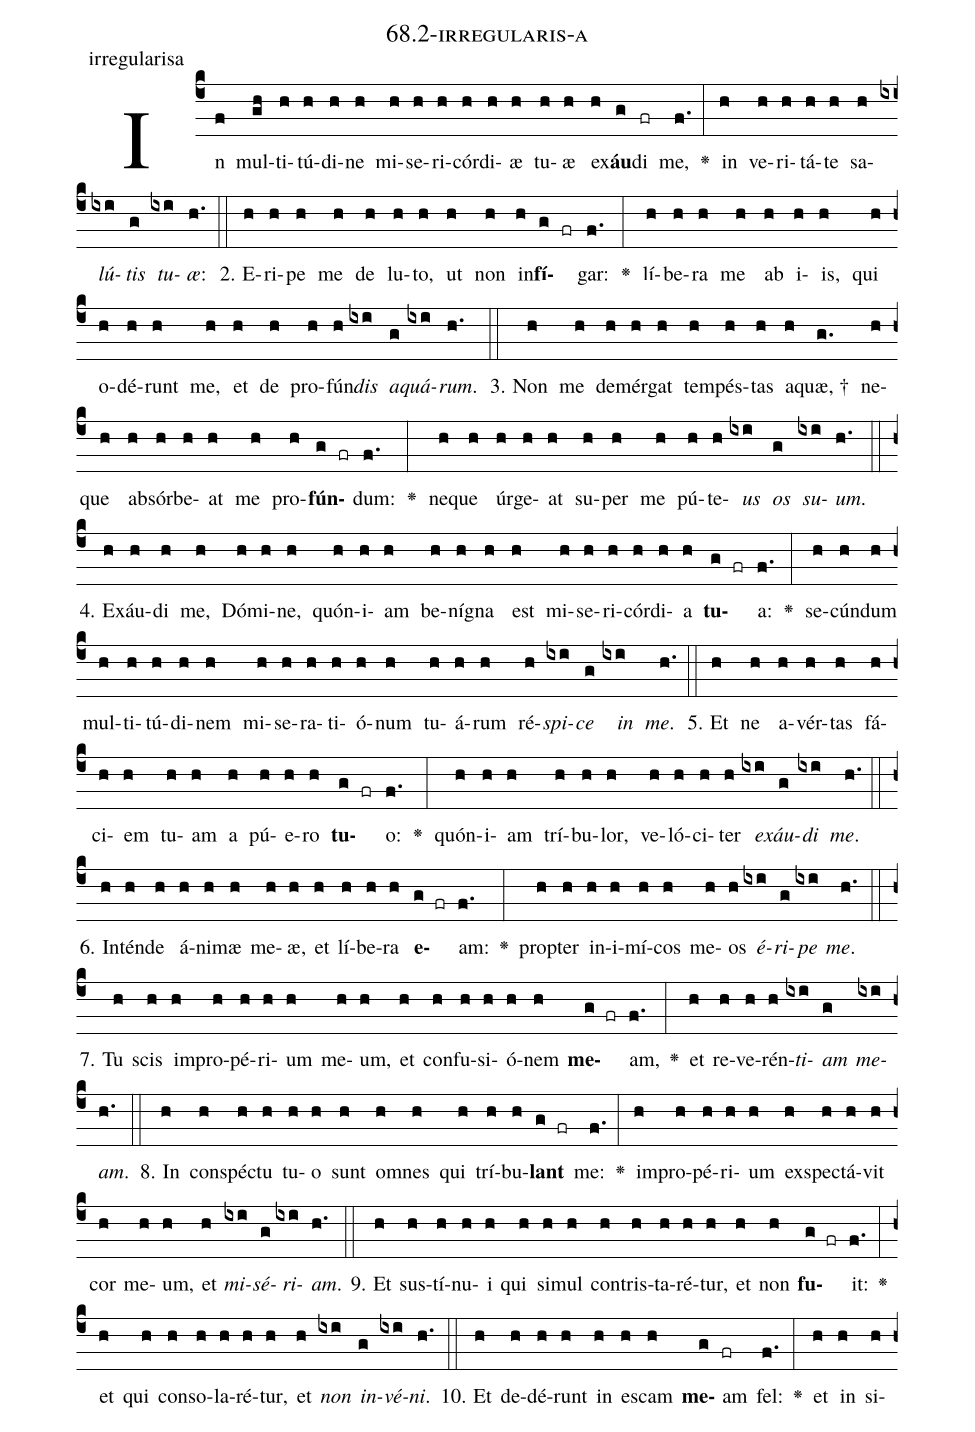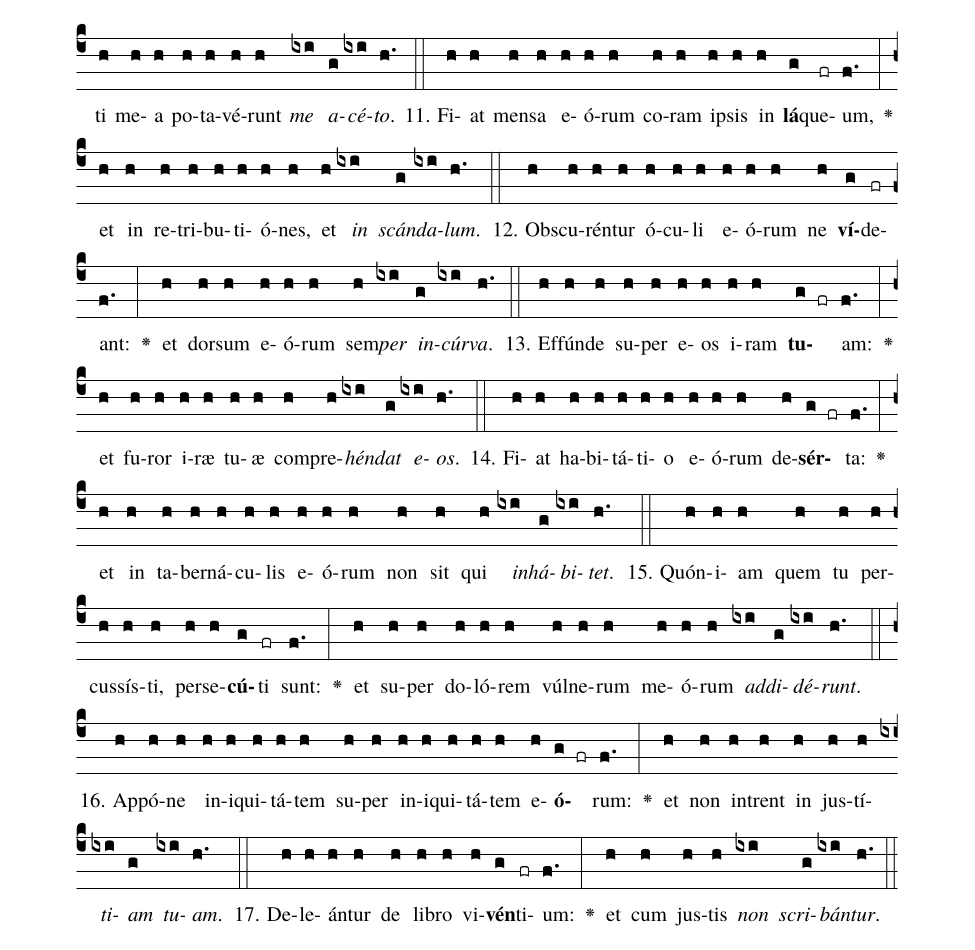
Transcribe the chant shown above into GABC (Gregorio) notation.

name: 68.2-irregularis-a;
annotation: irregularisa;
%%
(c4)In(f) mul(gh)ti(h)tú(h)di(h)ne(h) mi(h)se(h)ri(h)cór(h)di(h)æ(h) tu(h)æ(h) ex(h)<b>áu</b>(g)di(fr) me,(f.) <v>\greheightstar</v>(:) in(h) ve(h)ri(h)tá(h)te(h) sa(h)<i>lú</i>(ixi)<i>tis</i>(g) <i>tu</i>(ixi)<i>æ</i>:(h.) (::)
2. E(h)ri(h)pe(h) me(h) de(h) lu(h)to,(h) ut(h) non(h) in(h)<b>fí</b>(g fr)gar:(f.) <v>\greheightstar</v>(:) lí(h)be(h)ra(h) me(h) ab(h) i(h)is,(h) qui(h) o(h)dé(h)runt(h) me,(h) et(h) de(h) pro(h)fún(h)<i>dis</i>(ixi) <i>a</i>(g)<i>quá</i>(ixi)<i>rum</i>.(h.) (::)
3. Non(h) me(h) de(h)mér(h)gat(h) tem(h)pés(h)tas(h) a(h)quæ, †(g.) ne(h)que(h) ab(h)sór(h)be(h)at(h) me(h) pro(h)<b>fún</b>(g fr)dum:(f.) <v>\greheightstar</v>(:) ne(h)que(h) úr(h)ge(h)at(h) su(h)per(h) me(h) pú(h)te(h)<i>us</i>(ixi) <i>os</i>(g) <i>su</i>(ixi)<i>um</i>.(h.) (::)
4. Ex(h)áu(h)di(h) me,(h) Dó(h)mi(h)ne,(h) quón(h)i(h)am(h) be(h)ní(h)gna(h) est(h) mi(h)se(h)ri(h)cór(h)di(h)a(h) <b>tu</b>(g fr)a:(f.) <v>\greheightstar</v>(:) se(h)cún(h)dum(h) mul(h)ti(h)tú(h)di(h)nem(h) mi(h)se(h)ra(h)ti(h)ó(h)num(h) tu(h)á(h)rum(h) ré(h)<i>spi</i>(ixi)<i>ce</i>(g) <i>in</i>(ixi) <i>me</i>.(h.) (::)
5. Et(h) ne(h) a(h)vér(h)tas(h) fá(h)ci(h)em(h) tu(h)am(h) a(h) pú(h)e(h)ro(h) <b>tu</b>(g fr)o:(f.) <v>\greheightstar</v>(:) quón(h)i(h)am(h) trí(h)bu(h)lor,(h) ve(h)ló(h)ci(h)ter(h) <i>ex</i>(ixi)<i>áu</i>(g)<i>di</i>(ixi) <i>me</i>.(h.) (::)
6. In(h)tén(h)de(h) á(h)ni(h)mæ(h) me(h)æ,(h) et(h) lí(h)be(h)ra(h) <b>e</b>(g fr)am:(f.) <v>\greheightstar</v>(:) prop(h)ter(h) in(h)i(h)mí(h)cos(h) me(h)os(h) <i>é</i>(ixi)<i>ri</i>(g)<i>pe</i>(ixi) <i>me</i>.(h.) (::)
7. Tu(h) scis(h) im(h)pro(h)pé(h)ri(h)um(h) me(h)um,(h) et(h) con(h)fu(h)si(h)ó(h)nem(h) <b>me</b>(g fr)am,(f.) <v>\greheightstar</v>(:) et(h) re(h)ve(h)rén(h)<i>ti</i>(ixi)<i>am</i>(g) <i>me</i>(ixi)<i>am</i>.(h.) (::)
8. In(h) con(h)spéc(h)tu(h) tu(h)o(h) sunt(h) om(h)nes(h) qui(h) trí(h)bu(h)<b>lant</b>(g fr) me:(f.) <v>\greheightstar</v>(:) im(h)pro(h)pé(h)ri(h)um(h) ex(h)spec(h)tá(h)vit(h) cor(h) me(h)um,(h) et(h) <i>mi</i>(ixi)<i>sé</i>(g)<i>ri</i>(ixi)<i>am</i>.(h.) (::)
9. Et(h) sus(h)tí(h)nu(h)i(h) qui(h) si(h)mul(h) con(h)tris(h)ta(h)ré(h)tur,(h) et(h) non(h) <b>fu</b>(g fr)it:(f.) <v>\greheightstar</v>(:) et(h) qui(h) con(h)so(h)la(h)ré(h)tur,(h) et(h) <i>non</i>(ixi) <i>in</i>(g)<i>vé</i>(ixi)<i>ni</i>.(h.) (::)
10. Et(h) de(h)dé(h)runt(h) in(h) es(h)cam(h) <b>me</b>(g)am(fr) fel:(f.) <v>\greheightstar</v>(:) et(h) in(h) si(h)ti(h) me(h)a(h) po(h)ta(h)vé(h)runt(h) <i>me</i>(ixi) <i>a</i>(g)<i>cé</i>(ixi)<i>to</i>.(h.) (::)
11. Fi(h)at(h) men(h)sa(h) e(h)ó(h)rum(h) co(h)ram(h) ip(h)sis(h) in(h) <b>lá</b>(g)que(fr)um,(f.) <v>\greheightstar</v>(:) et(h) in(h) re(h)tri(h)bu(h)ti(h)ó(h)nes,(h) et(h) <i>in</i>(ixi) <i>scán</i>(g)<i>da</i>(ixi)<i>lum</i>.(h.) (::)
12. Obs(h)cu(h)rén(h)tur(h) ó(h)cu(h)li(h) e(h)ó(h)rum(h) ne(h) <b>ví</b>(g)de(fr)ant:(f.) <v>\greheightstar</v>(:) et(h) dor(h)sum(h) e(h)ó(h)rum(h) sem(h)<i>per</i>(ixi) <i>in</i>(g)<i>cúr</i>(ixi)<i>va</i>.(h.) (::)
13. Ef(h)fún(h)de(h) su(h)per(h) e(h)os(h) i(h)ram(h) <b>tu</b>(g fr)am:(f.) <v>\greheightstar</v>(:) et(h) fu(h)ror(h) i(h)ræ(h) tu(h)æ(h) com(h)pre(h)<i>hén</i>(ixi)<i>dat</i>(g) <i>e</i>(ixi)<i>os</i>.(h.) (::)
14. Fi(h)at(h) ha(h)bi(h)tá(h)ti(h)o(h) e(h)ó(h)rum(h) de(h)<b>sér</b>(g fr)ta:(f.) <v>\greheightstar</v>(:) et(h) in(h) ta(h)ber(h)ná(h)cu(h)lis(h) e(h)ó(h)rum(h) non(h) sit(h) qui(h) <i>in</i>(ixi)<i>há</i>(g)<i>bi</i>(ixi)<i>tet</i>.(h.) (::)
15. Quón(h)i(h)am(h) quem(h) tu(h) per(h)cus(h)sís(h)ti,(h) per(h)se(h)<b>cú</b>(g)ti(fr) sunt:(f.) <v>\greheightstar</v>(:) et(h) su(h)per(h) do(h)ló(h)rem(h) vúl(h)ne(h)rum(h) me(h)ó(h)rum(h) <i>ad</i>(ixi)<i>di</i>(g)<i>dé</i>(ixi)<i>runt</i>.(h.) (::)
16. Ap(h)pó(h)ne(h) in(h)i(h)qui(h)tá(h)tem(h) su(h)per(h) in(h)i(h)qui(h)tá(h)tem(h) e(h)<b>ó</b>(g fr)rum:(f.) <v>\greheightstar</v>(:) et(h) non(h) in(h)trent(h) in(h) jus(h)tí(h)<i>ti</i>(ixi)<i>am</i>(g) <i>tu</i>(ixi)<i>am</i>.(h.) (::)
17. De(h)le(h)án(h)tur(h) de(h) li(h)bro(h) vi(h)<b>vén</b>(g)ti(fr)um:(f.) <v>\greheightstar</v>(:) et(h) cum(h) jus(h)tis(h) <i>non</i>(ixi) <i>scri</i>(g)<i>bán</i>(ixi)<i>tur</i>.(h.) (::)
